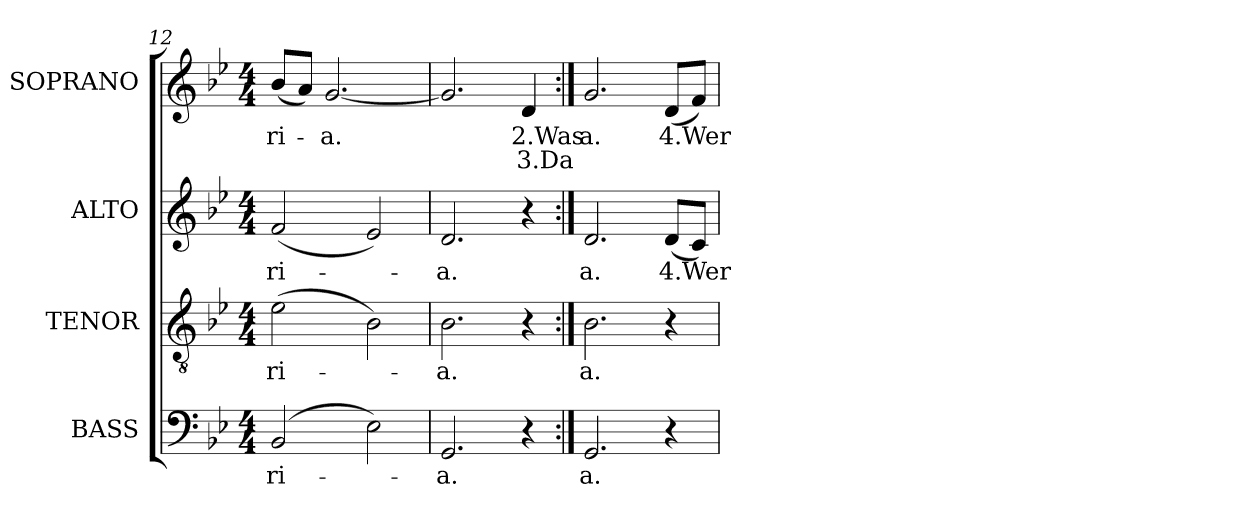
**kern	**text	**kern	**text	**kern	**text	**kern	**text	**text
*part4	*part4	*part3	*part3	*part2	*part2	*part1	*part1	*part1
*staff4	*staff4	*staff3	*staff3	*staff2	*staff2	*staff1	*staff1	*staff1
*I"BASS	*	*I"TENOR	*	*I"ALTO	*	*I"SOPRANO	*	*
*I'B.	*	*I'T.	*	*I'A.	*	*I'S.	*	*
!!LO:LB:g=z
*clefF4	*	*clefGv2	*	*clefG2	*	*clefG2	*	*
*	*	*ITrd7c12	*	*	*	*	*	*
*k[b-e-]	*	*k[b-e-]	*	*k[b-e-]	*	*k[b-e-]	*	*
*B-:	*	*B-:	*	*B-:	*	*B-:	*	*
*M4/4	*	*M4/4	*	*M4/4	*	*M4/4	*	*
=12	=12	=12	=12	=12	=12	=12	=12	=12
!	!LO:LY:b:color=#000000	!	!	!	!	!	!	!
!	!	!	!LO:LY:b:color=#000000	!	!	!	!	!
!	!	!	!	!	!LO:LY:b:color=#000000	!	!	!
!	!	!	!	!	!	!	!LO:LY:b:color=#000000	!
(2BB-i/	-ri-	(2E-i\	-ri-	(2fi/	-ri-	(8b-i/L	-ri-	.
.	.	.	.	.	.	8ai/J)	.	.
!	!	!	!	!	!	!	!LO:LY:b:color=#000000	!
.	.	.	.	.	.	[<2.gi/	-a.	.
2E-i\)	.	2BB-i\)	.	2e-i/)	.	.	.	.
=13	=13	=13	=13	=13	=13	=13	=13	=13
!	!LO:LY:b:color=#000000	!	!	!	!	!	!	!
!	!	!	!LO:LY:b:color=#000000	!	!	!	!	!
!	!	!	!	!	!LO:LY:b:color=#000000	!	!	!
2.GGi/	-a.	2.BB-i\	-a.	2.di/	-a.	2.gi/]	.	.
!	!	!	!	!	!	!	!LO:LY:b:color=#000000	!LO:LY:b:color=#000000
4r	.	4r	.	4r	.	4di/	2.Was	3.Da
=14:|!	=14:|!	=14:|!	=14:|!	=14:|!	=14:|!	=14:|!	=14:|!	=14:|!
!	!LO:LY:b:color=#000000	!	!	!	!	!	!	!
!	!	!	!LO:LY:b:color=#000000	!	!	!	!	!
!	!	!	!	!	!LO:LY:b:color=#000000	!	!	!
!	!	!	!	!	!	!	!LO:LY:b:color=#000000	!
2.GGi/	a.	2.BB-i\	a.	2.di/	a.	2.gi/	a.	.
!	!	!	!	!	!LO:LY:b:color=#000000	!	!	!
!	!	!	!	!	!	!	!LO:LY:b:color=#000000	!
4r	.	4r	.	(8di/L	4.Wer	(8di/L	4.Wer	.
.	.	.	.	8ci/J)	.	8fi/J)	.	.
=	=	=	=	=	=	=	=	=
*-	*-	*-	*-	*-	*-	*-	*-	*-
